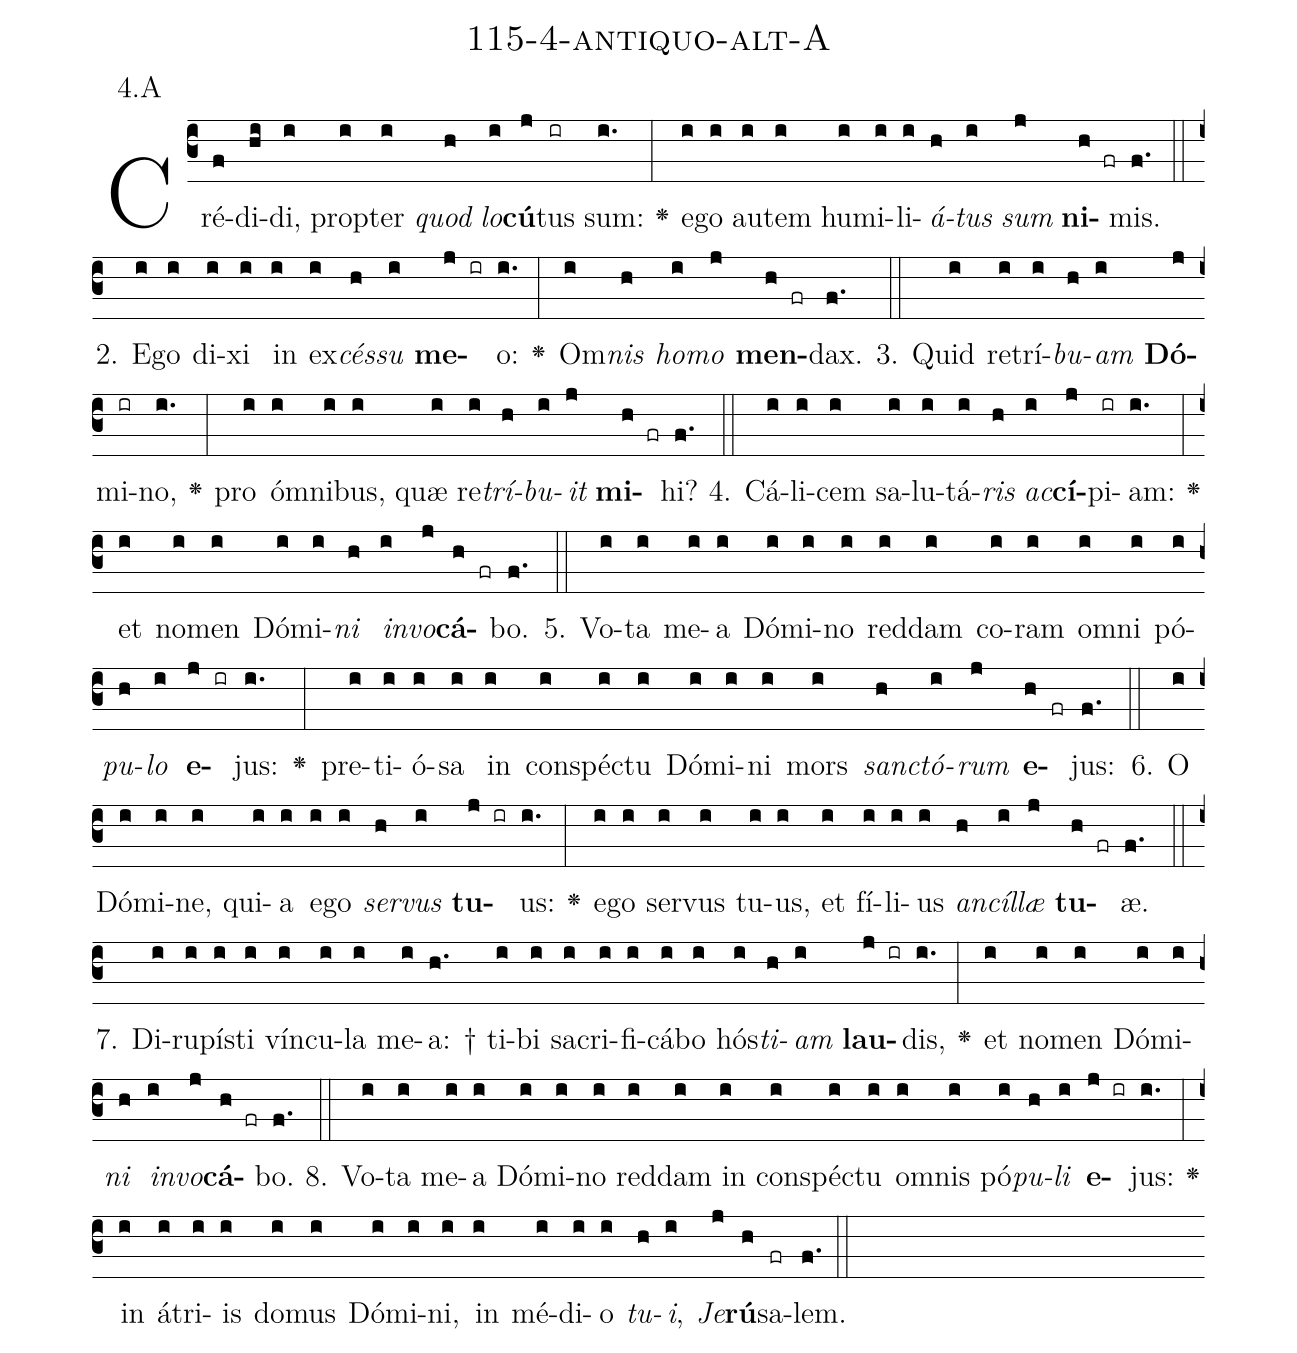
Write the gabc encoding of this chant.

name: 115-4-antiquo-alt-A;
annotation: 4.A;
%%
(c3)Cré(f)di(hi)di,(i) prop(i)ter(i) <i>quod</i>(h) <i>lo</i>(i)<b>cú</b>(j)tus(ir) sum:(i.) <v>\greheightstar</v>(:) e(i)go(i) au(i)tem(i) hu(i)mi(i)li(i)<i>á</i>(h)<i>tus</i>(i) <i>sum</i>(j) <b>ni</b>(h fr)mis.(f.) (::)
2. E(i)go(i) di(i)xi(i) in(i) ex(i)<i>cés</i>(h)<i>su</i>(i) <b>me</b>(j ir)o:(i.) <v>\greheightstar</v>(:) Om(i)<i>nis</i>(h) <i>ho</i>(i)<i>mo</i>(j) <b>men</b>(h fr)dax.(f.) (::)
3. Quid(i) re(i)trí(i)<i>bu</i>(h)<i>am</i>(i) <b>Dó</b>(j)mi(ir)no,(i.) <v>\greheightstar</v>(:) pro(i) óm(i)ni(i)bus,(i) quæ(i) re(i)<i>trí</i>(h)<i>bu</i>(i)<i>it</i>(j) <b>mi</b>(h fr)hi?(f.) (::)
4. Cá(i)li(i)cem(i) sa(i)lu(i)tá(i)<i>ris</i>(h) <i>ac</i>(i)<b>cí</b>(j)pi(ir)am:(i.) <v>\greheightstar</v>(:) et(i) no(i)men(i) Dó(i)mi(i)<i>ni</i>(h) <i>in</i>(i)<i>vo</i>(j)<b>cá</b>(h fr)bo.(f.) (::)
5. Vo(i)ta(i) me(i)a(i) Dó(i)mi(i)no(i) red(i)dam(i) co(i)ram(i) om(i)ni(i) pó(i)<i>pu</i>(h)<i>lo</i>(i) <b>e</b>(j ir)jus:(i.) <v>\greheightstar</v>(:) pre(i)ti(i)ó(i)sa(i) in(i) con(i)spéc(i)tu(i) Dó(i)mi(i)ni(i) mors(i) <i>sanc</i>(h)<i>tó</i>(i)<i>rum</i>(j) <b>e</b>(h fr)jus:(f.) (::)
6. O(i) Dó(i)mi(i)ne,(i) qui(i)a(i) e(i)go(i) <i>ser</i>(h)<i>vus</i>(i) <b>tu</b>(j ir)us:(i.) <v>\greheightstar</v>(:) e(i)go(i) ser(i)vus(i) tu(i)us,(i) et(i) fí(i)li(i)us(i) <i>an</i>(h)<i>cíl</i>(i)<i>læ</i>(j) <b>tu</b>(h fr)æ.(f.) (::)
7. Di(i)ru(i)pís(i)ti(i) vín(i)cu(i)la(i) me(i)a: †(h.) ti(i)bi(i) sa(i)cri(i)fi(i)cá(i)bo(i) hós(i)<i>ti</i>(h)<i>am</i>(i) <b>lau</b>(j ir)dis,(i.) <v>\greheightstar</v>(:) et(i) no(i)men(i) Dó(i)mi(i)<i>ni</i>(h) <i>in</i>(i)<i>vo</i>(j)<b>cá</b>(h fr)bo.(f.) (::)
8. Vo(i)ta(i) me(i)a(i) Dó(i)mi(i)no(i) red(i)dam(i) in(i) con(i)spéc(i)tu(i) om(i)nis(i) pó(i)<i>pu</i>(h)<i>li</i>(i) <b>e</b>(j ir)jus:(i.) <v>\greheightstar</v>(:) in(i) á(i)tri(i)is(i) do(i)mus(i) Dó(i)mi(i)ni,(i) in(i) mé(i)di(i)o(i) <i>tu</i>(h)<i>i</i>,(i) <i>Je</i>(j)<b>rú</b>(h)sa(fr)lem.(f.) (::)
